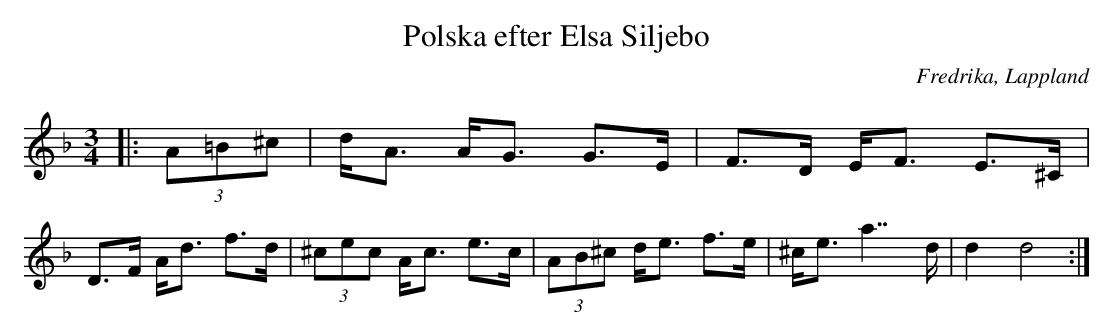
X:1
T:Polska efter Elsa Siljebo
O: Fredrika, Lappland
M:3/4
L:1/8
K:Dm
|: (3A=B^c | d<A A<G G>E | F>D E<F E>^C | D>F A<d f>d | (3^cec A<c e>c | (3AB^c d<e f>e | ^c<e a7/ d/ | d2 d4 :|
